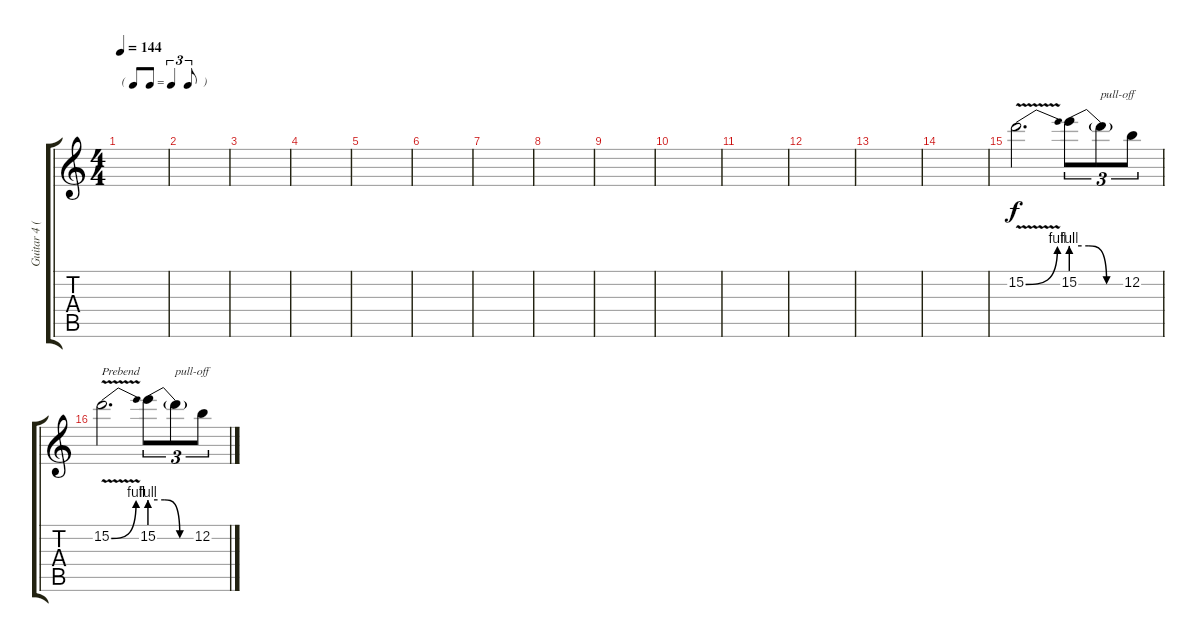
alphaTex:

\track ("Guitar 4 (lead)" "Guitar 4 (") {instrument distortionguitar}
\staff {score tabs}
\tuning (E4 B3 G3 D3 A2 E2) {hide}
\ts (4 4)
\tf triplet8th
\tempo 144
\clef g2
\ks c
|
|
|
|
|
|
|
|
|
|
|
|
|
|
15.2{be (bend 0 0 60 4) v}.2{d instrument distortionguitar} 15.2{be (custom 0 4 20 4 40 0 60 0)}.8{tu (3 2)} 15.2{t}.8{tu (3 2) txt "pull-off"} 12.2.8{tu (3 2)} |
15.2{be (bend 0 0 60 4) v}.2{d txt "Prebend"} 15.2{be (custom 0 4 20 4 40 0 60 0)}.8{tu (3 2)} 15.2{t}.8{tu (3 2) txt "pull-off"} 12.2.8{tu (3 2)}
